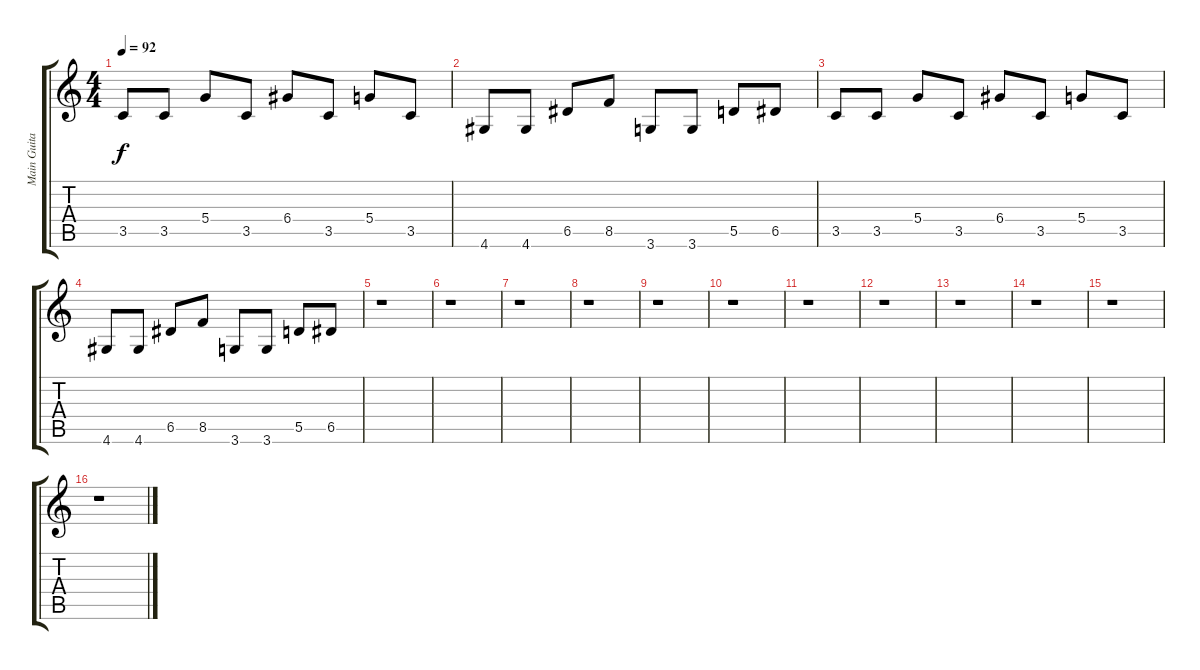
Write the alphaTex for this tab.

\track ("Main Guitar" "Main Guita") {instrument electricbassfinger}
\staff {score tabs}
\tuning (E4 B3 G3 D3 A2 E2) {hide}
\ts (4 4)
\tempo 92
\clef g2
\ks c
3.5.8{dy f} 3.5.8 5.4.8 3.5.8 6.4.8 3.5.8 5.4.8 3.5.8 |
4.6.8 4.6.8 6.5.8 8.5.8 3.6.8 3.6.8 5.5.8 6.5.8 |
3.5.8 3.5.8 5.4.8 3.5.8 6.4.8 3.5.8 5.4.8 3.5.8 |
4.6.8 4.6.8 6.5.8 8.5.8 3.6.8 3.6.8 5.5.8 6.5.8 |
r.1 |
r.1 |
r.1 |
r.1 |
r.1 |
r.1 |
r.1 |
r.1 |
r.1 |
r.1 |
r.1 |
r.1
